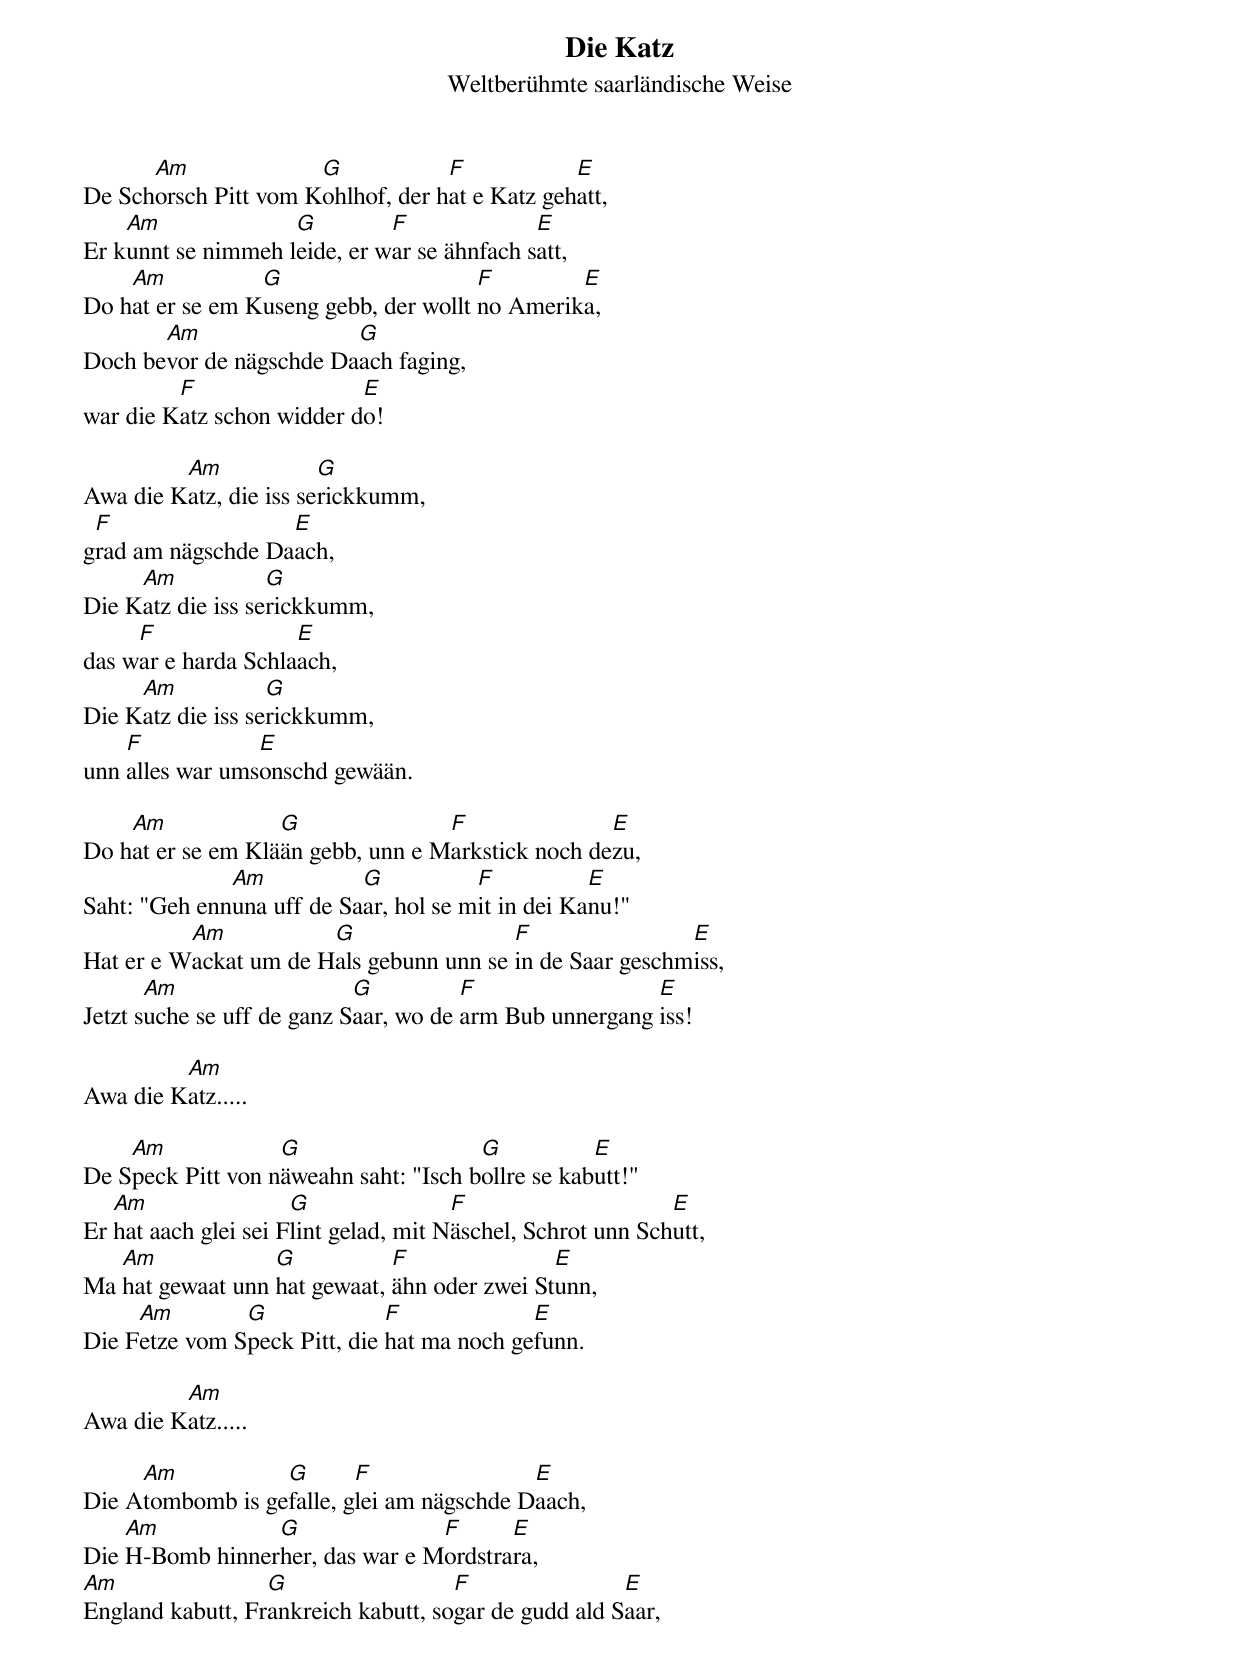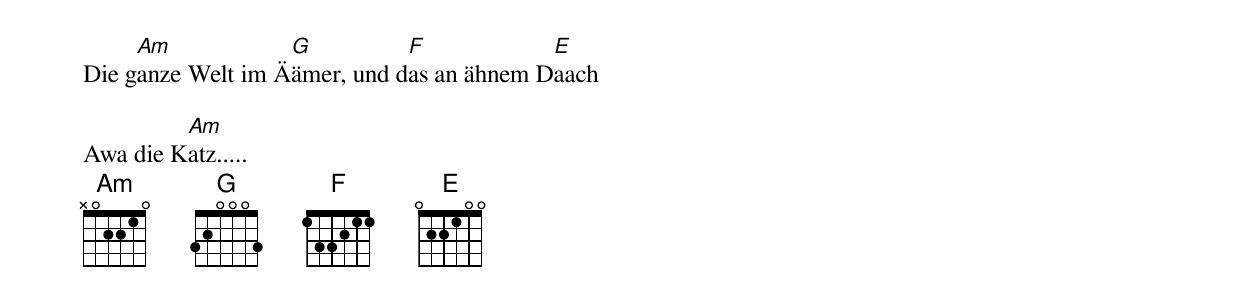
{t:Die Katz}
{st:Weltberühmte saarländische Weise}

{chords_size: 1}
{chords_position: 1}
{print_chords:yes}
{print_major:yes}
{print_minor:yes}
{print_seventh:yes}
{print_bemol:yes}
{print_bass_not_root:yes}
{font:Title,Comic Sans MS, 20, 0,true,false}
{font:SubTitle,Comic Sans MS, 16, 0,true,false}
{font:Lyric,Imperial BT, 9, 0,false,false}
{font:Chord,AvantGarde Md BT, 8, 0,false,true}
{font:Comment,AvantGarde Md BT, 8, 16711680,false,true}
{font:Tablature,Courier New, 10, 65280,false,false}
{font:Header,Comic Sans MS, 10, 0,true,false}
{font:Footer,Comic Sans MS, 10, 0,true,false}
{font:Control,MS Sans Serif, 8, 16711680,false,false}
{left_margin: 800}
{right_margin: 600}
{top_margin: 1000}
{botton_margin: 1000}
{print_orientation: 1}




De Sch[Am]orsch Pitt vom K[G]ohlhof, der h[F]at e Katz geh[E]att,
Er k[Am]unnt se nimmeh l[G]eide, er w[F]ar se ähnfach s[E]att,
Do h[Am]at er se em K[G]useng gebb, der wollt [F]no Amerik[E]a,
Doch be[Am]vor de nägschde Da[G]ach faging,
war die K[F]atz schon widder d[E]o!

Awa die K[Am]atz, die iss se[G]rickkumm,
g[F]rad am nägschde Da[E]ach,
Die K[Am]atz die iss se[G]rickkumm,
das w[F]ar e harda Schla[E]ach,
Die K[Am]atz die iss se[G]rickkumm,
unn [F]alles war ums[E]onschd gewään.

Do h[Am]at er se em Klä[G]än gebb, unn e M[F]arkstick noch de[E]zu,
Saht: "Geh enn[Am]una uff de Sa[G]ar, hol se m[F]it in dei Ka[E]nu!"
Hat er e W[Am]ackat um de H[G]als gebunn unn se [F]in de Saar geschm[E]iss,
Jetzt s[Am]uche se uff de ganz S[G]aar, wo de [F]arm Bub unnergang [E]iss!

Awa die K[Am]atz.....

De S[Am]peck Pitt von n[G]äweahn saht: "Isch b[G]ollre se kab[E]utt!"
Er [Am]hat aach glei sei F[G]lint gelad, mit N[F]äschel, Schrot unn Sch[E]utt,
Ma [Am]hat gewaat unn [G]hat gewaat, [F]ähn oder zwei St[E]unn,
Die F[Am]etze vom S[G]peck Pitt, die [F]hat ma noch ge[E]funn.

Awa die K[Am]atz.....

Die A[Am]tombomb is ge[G]falle, g[F]lei am nägschde D[E]aach,
Die [Am]H-Bomb hinner[G]her, das war e M[F]ordstra[E]ra,
[Am]England kabutt, Fr[G]ankreich kabutt, so[F]gar de gudd ald S[E]aar,
Die g[Am]anze Welt im Ä[G]ämer, und d[F]as an ähnem D[E]aach

Awa die K[Am]atz.....
